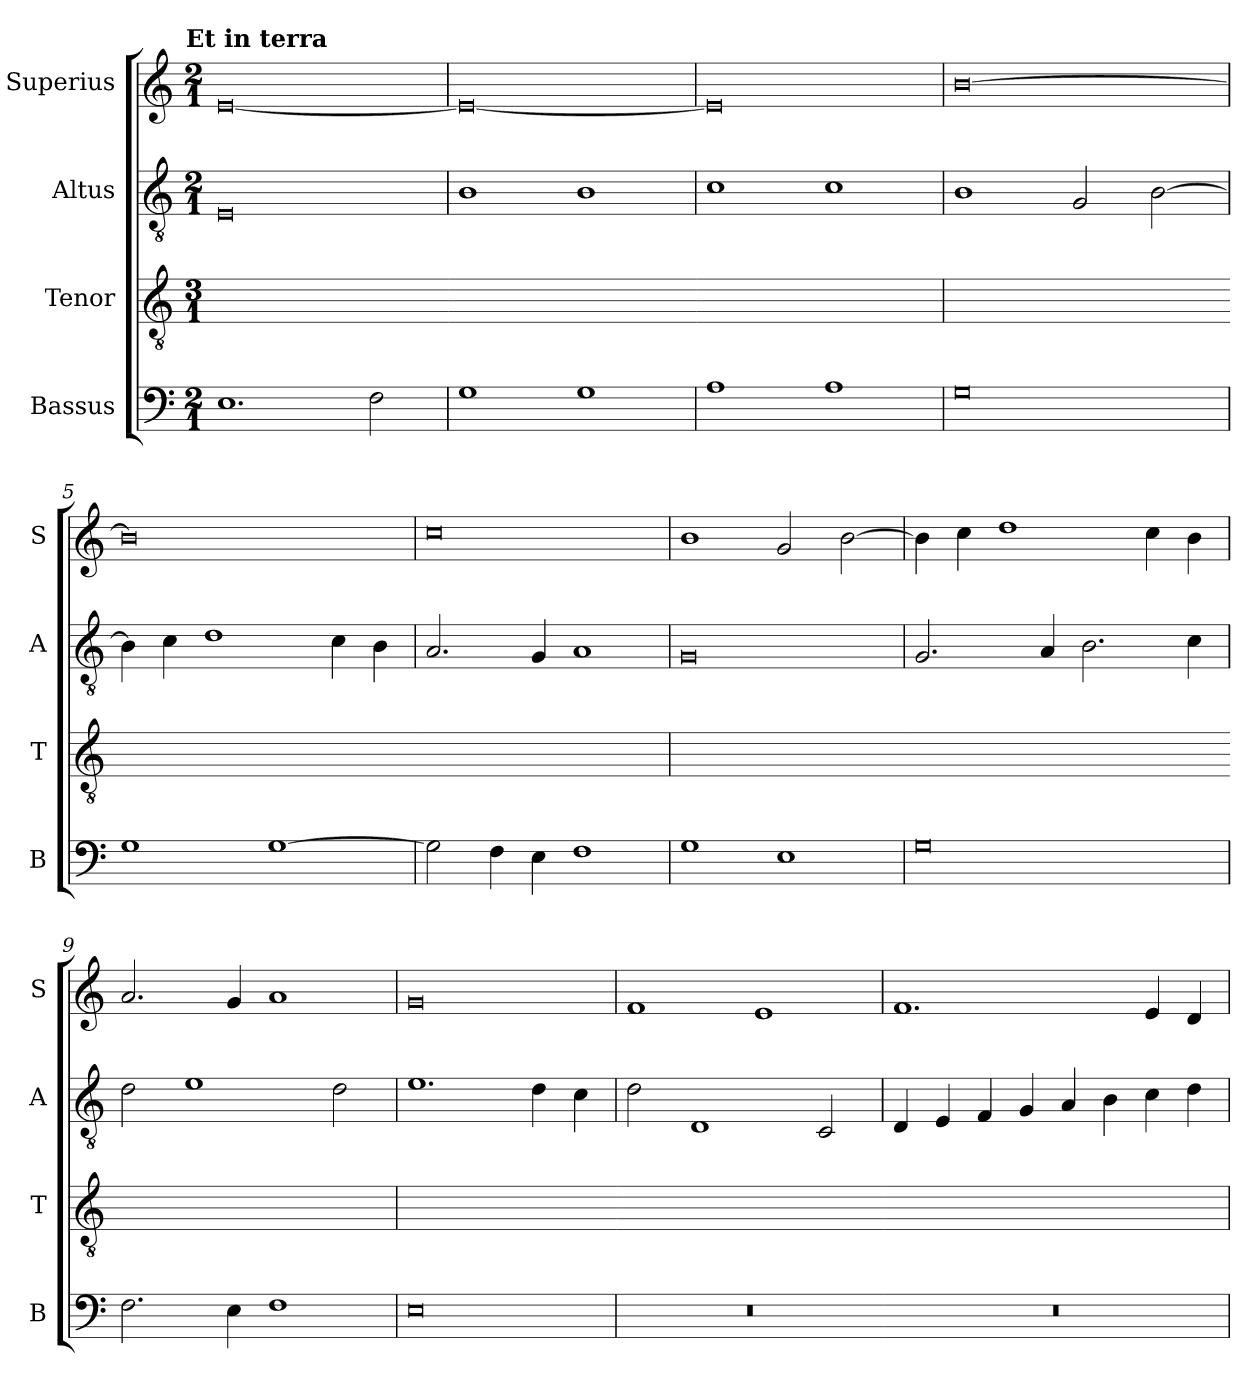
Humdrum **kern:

**kern	**kern	**kern	**kern
*part4	*part3	*part2	*part1
*staff4	*staff3	*staff2	*staff1
*I"Bassus	*I"Tenor	*I"Altus	*I"Superius
*I'B	*I'T	*I'A	*I'S
*clefF4	*clefGv2	*clefGv2	*clefG2
*k[]	*k[]	*k[]	*k[]
!!LO:TX:omd:t=Et in terra
*M2/1	*M3/1	*M2/1	*M2/1
=1	=1	=1	=1
!	!LO:N:vis=1	!	!
1.E	0r	0E	[0e
2F	.	.	.
=2	=2-	=2	=2
!	!LO:N:vis=1	!	!
1G	0ryy	1B	0e_
1G	.	1B	.
=3	=3-	=3	=3
!	!LO:N:vis=1	!	!
1A	0ryy	1c	0e]
1A	.	1c	.
=4	=4	=4	=4
!	!LO:N:vis=1	!	!
0G	0r	1B	[0b
.	.	2G	.
.	.	[2B	.
=5	=5-	=5	=5
!	!LO:N:vis=1	!	!
1G	0ryy	4B]	0b]
.	.	4c	.
.	.	1d	.
[1G	.	.	.
.	.	4c	.
.	.	4B	.
=6	=6-	=6	=6
!	!LO:N:vis=1	!	!
2G]	0ryy	2.A	0cc
4F	.	.	.
4E	.	4G	.
1F	.	1A	.
=7	=7	=7	=7
!	!LO:N:vis=1	!	!
1G	0r	0G	1b
1E	.	.	2g
.	.	.	[2b
=8	=8-	=8	=8
!	!LO:N:vis=1	!	!
0G	0ryy	2.G	4b]
.	.	.	4cc
.	.	.	1dd
.	.	4A	.
.	.	2.B	.
.	.	.	4cc
.	.	4c	4b
=9	=9-	=9	=9
!	!LO:N:vis=1	!	!
2.F	0ryy	2d	2.a
.	.	1e	.
4E	.	.	4g
1F	.	.	1a
.	.	2d	.
=10	=10	=10	=10
!	!LO:N:vis=1	!	!
0E	0r	1.e	0g
.	.	4d	.
.	.	4c	.
=11	=11-	=11	=11
!	!LO:N:vis=1	!	!
0r	0ryy	2d	1f
.	.	1D	.
.	.	.	1e
.	.	2C	.
=12	=12-	=12	=12
!	!LO:N:vis=1	!	!
0r	0ryy	4D	1.f
.	.	4E	.
.	.	4F	.
.	.	4G	.
.	.	4A	.
.	.	4B	.
.	.	4c	4e
.	.	4d	4d
=	=	=	=
*-	*-	*-	*-
